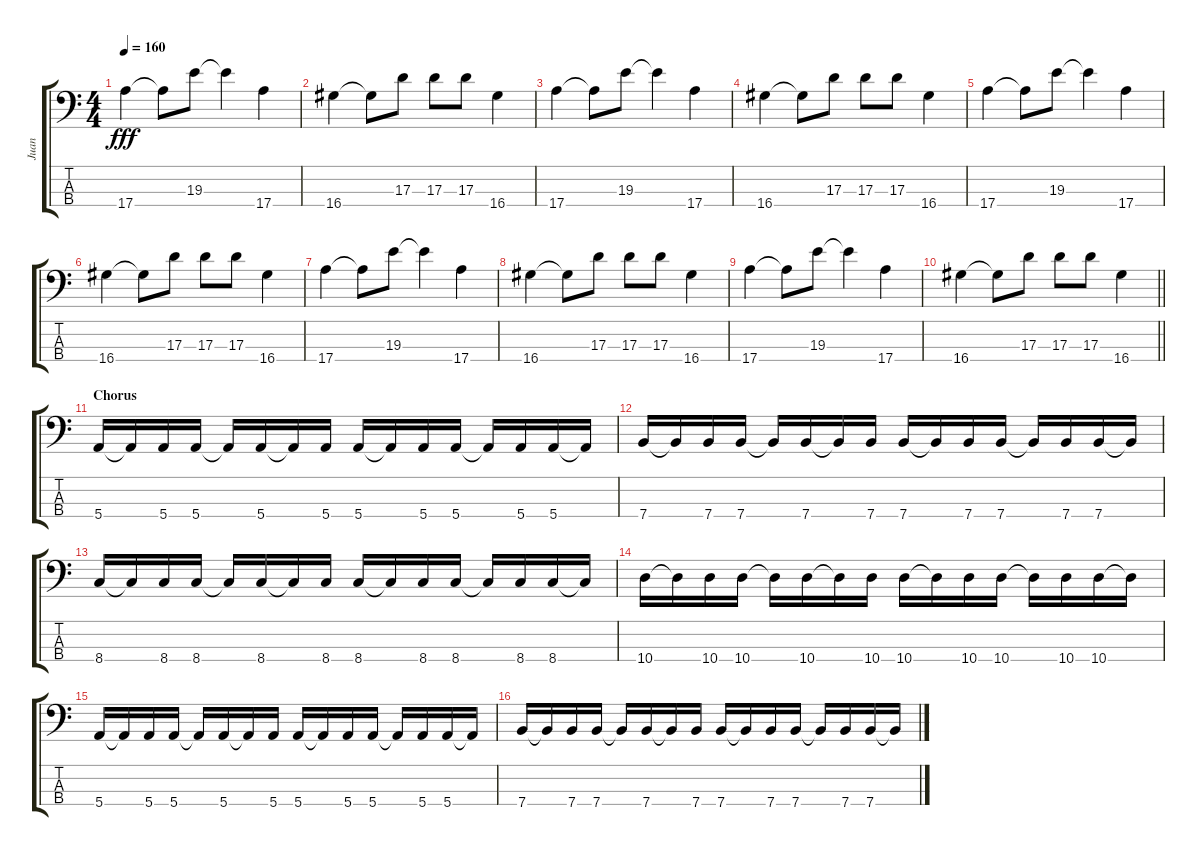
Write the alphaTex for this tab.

\track ("Juan" "Juan") {instrument electricbassfinger}
\staff {score tabs}
\tuning (G2 D2 A1 E1) {hide}
\ts (4 4)
\tempo 160
\clef f4
\ks c
17.4.4{dy fff} 17.4{t}.8 19.3.8 19.3{t}.4 17.4.4 |
16.4.4 16.4{t}.8 17.3.8 17.3.8 17.3.8 16.4.4 |
17.4.4 17.4{t}.8 19.3.8 19.3{t}.4 17.4.4 |
16.4.4 16.4{t}.8 17.3.8 17.3.8 17.3.8 16.4.4 |
17.4.4 17.4{t}.8 19.3.8 19.3{t}.4 17.4.4 |
16.4.4 16.4{t}.8 17.3.8 17.3.8 17.3.8 16.4.4 |
17.4.4 17.4{t}.8 19.3.8 19.3{t}.4 17.4.4 |
16.4.4 16.4{t}.8 17.3.8 17.3.8 17.3.8 16.4.4 |
17.4.4 17.4{t}.8 19.3.8 19.3{t}.4 17.4.4 |
\barLineRight lightlight
16.4.4 16.4{t}.8 17.3.8 17.3.8 17.3.8 16.4.4 |
\section ("" "Chorus")
5.4.16 5.4{t}.16 5.4.16 5.4.16 5.4{t}.16 5.4.16 5.4{t}.16 5.4.16 5.4.16 5.4{t}.16 5.4.16 5.4.16 5.4{t}.16 5.4.16 5.4.16 5.4{t}.16 |
7.4.16 7.4{t}.16 7.4.16 7.4.16 7.4{t}.16 7.4.16 7.4{t}.16 7.4.16 7.4.16 7.4{t}.16 7.4.16 7.4.16 7.4{t}.16 7.4.16 7.4.16 7.4{t}.16 |
8.4.16 8.4{t}.16 8.4.16 8.4.16 8.4{t}.16 8.4.16 8.4{t}.16 8.4.16 8.4.16 8.4{t}.16 8.4.16 8.4.16 8.4{t}.16 8.4.16 8.4.16 8.4{t}.16 |
10.4.16 10.4{t}.16 10.4.16 10.4.16 10.4{t}.16 10.4.16 10.4{t}.16 10.4.16 10.4.16 10.4{t}.16 10.4.16 10.4.16 10.4{t}.16 10.4.16 10.4.16 10.4{t}.16 |
5.4.16 5.4{t}.16 5.4.16 5.4.16 5.4{t}.16 5.4.16 5.4{t}.16 5.4.16 5.4.16 5.4{t}.16 5.4.16 5.4.16 5.4{t}.16 5.4.16 5.4.16 5.4{t}.16 |
7.4.16 7.4{t}.16 7.4.16 7.4.16 7.4{t}.16 7.4.16 7.4{t}.16 7.4.16 7.4.16 7.4{t}.16 7.4.16 7.4.16 7.4{t}.16 7.4.16 7.4.16 7.4{t}.16
